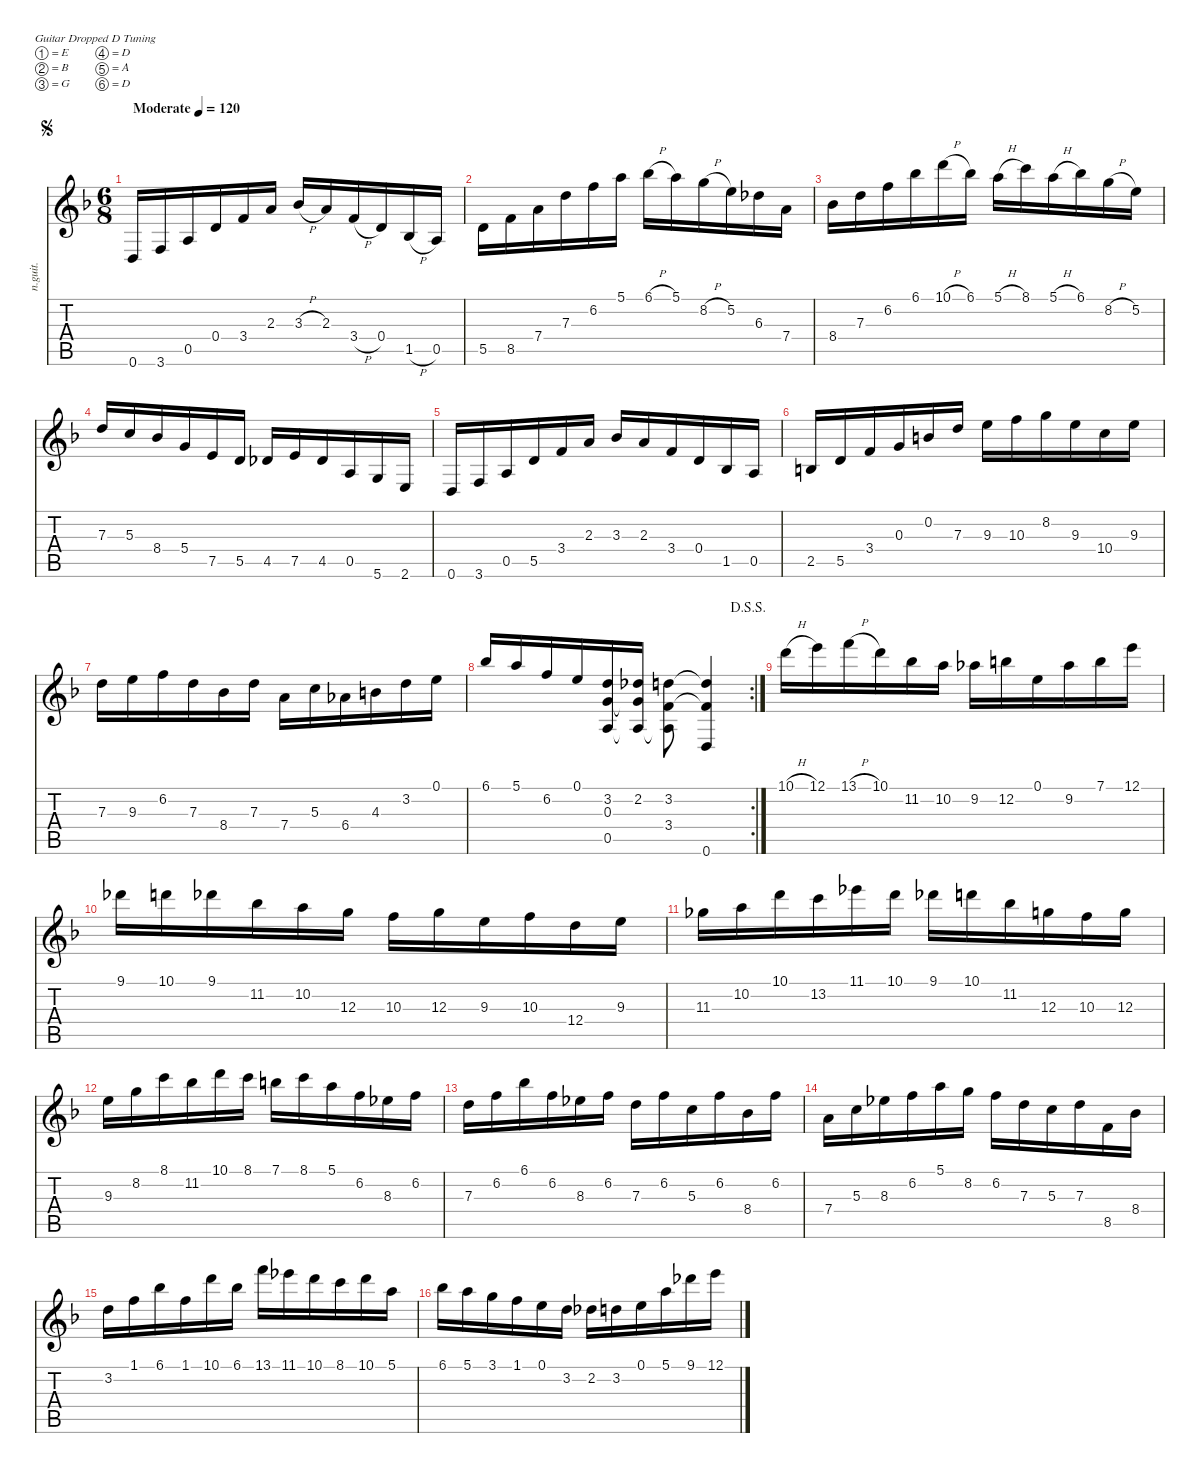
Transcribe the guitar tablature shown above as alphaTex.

\defaultSystemsLayout 4
\hideDynamics
\bracketExtendMode nobrackets
\track ("Track 1" "n.guit.") {instrument acousticguitarnylon}
\staff {score tabs}
\tuning (E4 B3 G3 D3 A2 D2)
\ts (6 8)
\beaming (8 3 3)
\jump segno
\tempo (120 "Moderate")
\clef g2
\ks dminor
0.6{acc forcenatural}.16{dy f instrument acousticguitarnylon beam Up} 3.6{acc forcenatural}.16{beam Up} 0.5{acc forcenatural}.16{beam Up} 0.4{acc forcenatural}.16{beam Up} 3.4{acc forcenatural}.16{beam Up} 2.3{acc forcenatural}.16{beam Up} 3.3{h acc b}.16{beam Up} 2.3{acc forcenatural}.16{beam Up} 3.4{h acc forcenatural}.16{beam Up} 0.4{acc forcenatural}.16{beam Up} 1.5{h acc b}.16{beam Up} 0.5{acc forcenatural}.16{beam Up} |
5.5{acc forcenatural}.16{beam Down} 8.5{acc forcenatural}.16{beam Down} 7.4{acc forcenatural}.16{beam Down} 7.3{acc forcenatural}.16{beam Down} 6.2{acc forcenatural}.16{beam Down} 5.1{acc forcenatural}.16{beam Down} 6.1{h acc b}.16{beam Down} 5.1{acc forcenatural}.16{beam Down} 8.2{h acc forcenatural}.16{beam Down} 5.2{acc forcenatural}.16{beam Down} 6.3{acc b}.16{beam Down} 7.4{acc forcenatural}.16{beam Down} |
8.4{acc b}.16{beam Down} 7.3{acc forcenatural}.16{beam Down} 6.2{acc forcenatural}.16{beam Down} 6.1{acc b}.16{beam Down} 10.1{h acc forcenatural}.16{beam Down} 6.1{acc b}.16{beam Down} 5.1{h acc forcenatural}.16{beam Down} 8.1{acc forcenatural}.16{beam Down} 5.1{h acc forcenatural}.16{beam Down} 6.1{acc b}.16{beam Down} 8.2{h acc forcenatural}.16{beam Down} 5.2{acc forcenatural}.16{beam Down} |
7.3{acc forcenatural}.16{beam Up} 5.3{acc forcenatural}.16{beam Up} 8.4{acc b}.16{beam Up} 5.4{acc forcenatural}.16{beam Up} 7.5{acc forcenatural}.16{beam Up} 5.5{acc forcenatural}.16{beam Up} 4.5{acc b}.16{beam Up} 7.5{acc forcenatural}.16{beam Up} 4.5{acc b}.16{beam Up} 0.5{acc forcenatural}.16{beam Up} 5.6{acc forcenatural}.16{beam Up} 2.6{acc forcenatural}.16{beam Up} |
0.6{acc forcenatural}.16{beam Up} 3.6{acc forcenatural}.16{beam Up} 0.5{acc forcenatural}.16{beam Up} 5.5{acc forcenatural}.16{beam Up} 3.4{acc forcenatural}.16{beam Up} 2.3{acc forcenatural}.16{beam Up} 3.3{acc b}.16{beam Up} 2.3{acc forcenatural}.16{beam Up} 3.4{acc forcenatural}.16{beam Up} 0.4{acc forcenatural}.16{beam Up} 1.5{acc b}.16{beam Up} 0.5{acc forcenatural}.16{beam Up} |
2.5{acc forcenatural}.16{beam Up} 5.5{acc forcenatural}.16{beam Up} 3.4{acc forcenatural}.16{beam Up} 0.3{acc forcenatural}.16{beam Up} 0.2{acc forcenatural}.16{beam Up} 7.3{acc forcenatural}.16{beam Up} 9.3{acc forcenatural}.16{beam Down} 10.3{acc forcenatural}.16{beam Down} 8.2{acc forcenatural}.16{beam Down} 9.3{acc forcenatural}.16{beam Down} 10.4{acc forcenatural}.16{beam Down} 9.3{acc forcenatural}.16{beam Down} |
7.3{acc forcenatural}.16{beam Down} 9.3{acc forcenatural}.16{beam Down} 6.2{acc forcenatural}.16{beam Down} 7.3{acc forcenatural}.16{beam Down} 8.4{acc b}.16{beam Down} 7.3{acc forcenatural}.16{beam Down} 7.4{acc forcenatural}.16{beam Down} 5.3{acc forcenatural}.16{beam Down} 6.4{acc b}.16{beam Down} 4.3{acc forcenatural}.16{beam Down} 3.2{acc forcenatural}.16{beam Down} 0.1{acc forcenatural}.16{beam Down} |
\rc 2
\jump dalsegnosegno
6.1{acc b}.16{beam Up} 5.1{acc forcenatural}.16{beam Up} 6.2{acc forcenatural}.16{beam Up} 0.1{acc forcenatural}.16{beam Up} (3.2{acc forcenatural} 0.3{acc forcenatural} 0.5{acc forcenatural}).16{beam Up} (2.2{acc b} 0.3{t acc forcenatural} 0.5{t acc forcenatural}).16{beam Up} (3.2{acc forcenatural} 3.4{acc forcenatural} 0.5{t acc forcenatural}).8{beam Down} (3.2{t acc forcenatural} 3.4{t acc forcenatural} 0.6{acc forcenatural}).4{beam Up} |
10.1{h acc forcenatural}.16{beam Down} 12.1{acc forcenatural}.16{beam Down} 13.1{h acc forcenatural}.16{beam Down} 10.1{acc forcenatural}.16{beam Down} 11.2{acc b}.16{beam Down} 10.2{acc forcenatural}.16{beam Down} 9.2{acc b}.16{beam Down} 12.2{acc forcenatural}.16{beam Down} 0.1{acc forcenatural}.16{beam Down} 9.2{acc b}.16{beam Down} 7.1{acc forcenatural}.16{beam Down} 12.1{acc forcenatural}.16{beam Down} |
9.1{acc b}.16{beam Down} 10.1{acc forcenatural}.16{beam Down} 9.1{acc b}.16{beam Down} 11.2{acc b}.16{beam Down} 10.2{acc forcenatural}.16{beam Down} 12.3{acc forcenatural}.16{beam Down} 10.3{acc forcenatural}.16{beam Down} 12.3{acc forcenatural}.16{beam Down} 9.3{acc forcenatural}.16{beam Down} 10.3{acc forcenatural}.16{beam Down} 12.4{acc forcenatural}.16{beam Down} 9.3{acc forcenatural}.16{beam Down} |
11.3{acc b}.16{beam Down} 10.2{acc forcenatural}.16{beam Down} 10.1{acc forcenatural}.16{beam Down} 13.2{acc forcenatural}.16{beam Down} 11.1{acc b}.16{beam Down} 10.1{acc forcenatural}.16{beam Down} 9.1{acc b}.16{beam Down} 10.1{acc forcenatural}.16{beam Down} 11.2{acc b}.16{beam Down} 12.3{acc forcenatural}.16{beam Down} 10.3{acc forcenatural}.16{beam Down} 12.3{acc forcenatural}.16{beam Down} |
9.3{acc forcenatural}.16{beam Down} 8.2{acc forcenatural}.16{beam Down} 8.1{acc forcenatural}.16{beam Down} 11.2{acc b}.16{beam Down} 10.1{acc forcenatural}.16{beam Down} 8.1{acc forcenatural}.16{beam Down} 7.1{acc forcenatural}.16{beam Down} 8.1{acc forcenatural}.16{beam Down} 5.1{acc forcenatural}.16{beam Down} 6.2{acc forcenatural}.16{beam Down} 8.3{acc b}.16{beam Down} 6.2{acc forcenatural}.16{beam Down} |
7.3{acc forcenatural}.16{beam Down} 6.2{acc forcenatural}.16{beam Down} 6.1{acc b}.16{beam Down} 6.2{acc forcenatural}.16{beam Down} 8.3{acc b}.16{beam Down} 6.2{acc forcenatural}.16{beam Down} 7.3{acc forcenatural}.16{beam Down} 6.2{acc forcenatural}.16{beam Down} 5.3{acc forcenatural}.16{beam Down} 6.2{acc forcenatural}.16{beam Down} 8.4{acc b}.16{beam Down} 6.2{acc forcenatural}.16{beam Down} |
7.4{acc forcenatural}.16{beam Down} 5.3{acc forcenatural}.16{beam Down} 8.3{acc b}.16{beam Down} 6.2{acc forcenatural}.16{beam Down} 5.1{acc forcenatural}.16{beam Down} 8.2{acc forcenatural}.16{beam Down} 6.2{acc forcenatural}.16{beam Down} 7.3{acc forcenatural}.16{beam Down} 5.3{acc forcenatural}.16{beam Down} 7.3{acc forcenatural}.16{beam Down} 8.5{acc forcenatural}.16{beam Down} 8.4{acc b}.16{beam Down} |
3.2{acc forcenatural}.16{beam Down} 1.1{acc forcenatural}.16{beam Down} 6.1{acc b}.16{beam Down} 1.1{acc forcenatural}.16{beam Down} 10.1{acc forcenatural}.16{beam Down} 6.1{acc b}.16{beam Down} 13.1{acc forcenatural}.16{beam Down} 11.1{acc b}.16{beam Down} 10.1{acc forcenatural}.16{beam Down} 8.1{acc forcenatural}.16{beam Down} 10.1{acc forcenatural}.16{beam Down} 5.1{acc forcenatural}.16{beam Down} |
6.1{acc b}.16{beam Down} 5.1{acc forcenatural}.16{beam Down} 3.1{acc forcenatural}.16{beam Down} 1.1{acc forcenatural}.16{beam Down} 0.1{acc forcenatural}.16{beam Down} 3.2{acc forcenatural}.16{beam Down} 2.2{acc b}.16{beam Down} 3.2{acc forcenatural}.16{beam Down} 0.1{acc forcenatural}.16{beam Down} 5.1{acc forcenatural}.16{beam Down} 9.1{acc b}.16{beam Down} 12.1{acc forcenatural}.16{beam Down}
